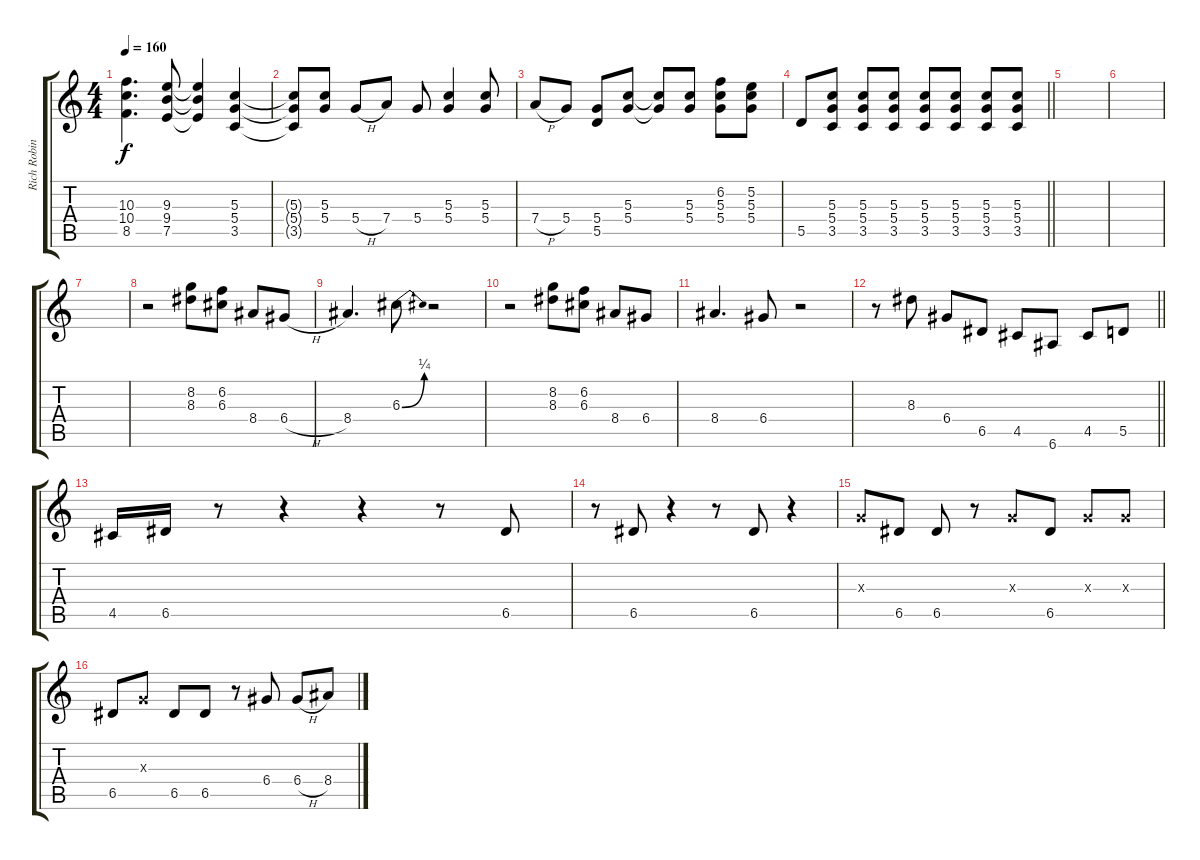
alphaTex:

\track ("Rich Robinson " "Rich Robin") {instrument distortionguitar}
\staff {score tabs}
\tuning (E4 B3 G3 D3 A2 E2) {hide}
\ts (4 4)
\tempo 160
\clef g2
\ks c
(10.3 10.4 8.5).4{d dy f} (9.3 9.4 7.5).8 (9.3{t} 9.4{t} 7.5{t}).4 (5.3 5.4 3.5).4 |
(5.3{t} 5.4{t} 3.5{t}).8 (5.3 5.4).8 5.4{h}.8 7.4.8 5.4.8 (5.3 5.4).4 (5.3 5.4).8 |
7.4{h}.8 5.4.8 (5.4 5.5).8 (5.3 5.4).8 (5.3{t} 5.4{t}).8 (5.3 5.4).8 (6.2 5.3 5.4).8 (5.2 5.3 5.4).8 |
\barLineRight lightlight
5.5.8 (5.3 5.4 3.5).8 (5.3 5.4 3.5).8 (5.3 5.4 3.5).8 (5.3 5.4 3.5).8 (5.3 5.4 3.5).8 (5.3 5.4 3.5).8 (5.3 5.4 3.5).8 |
|
|
|
r.2 (8.2 8.3).8 (6.2 6.3).8 8.4.8 6.4{h}.8 |
8.4.4{d} 6.3{be (bend 0 0 60 1)}.8 r.2 |
r.2 (8.2 8.3).8 (6.2 6.3).8 8.4.8 6.4.8 |
8.4.4{d} 6.4.8 r.2 |
\barLineRight lightlight
r.8 8.3.8 6.4.8 6.5.8 4.5.8 6.6.8 4.5.8 5.5.8 |
4.5.16 6.5.16 r.8 r.4 r.4 r.8 6.5.8 |
r.8 6.5.8 r.4 r.8 6.5.8 r.4 |
0.3{x}.8 6.5.8 6.5.8 r.8 0.3{x}.8 6.5.8 0.3{x}.8 0.3{x}.8 |
6.5.8 0.3{x}.8 6.5.8 6.5.8 r.8 6.4.8 6.4{h}.8 8.4.8
